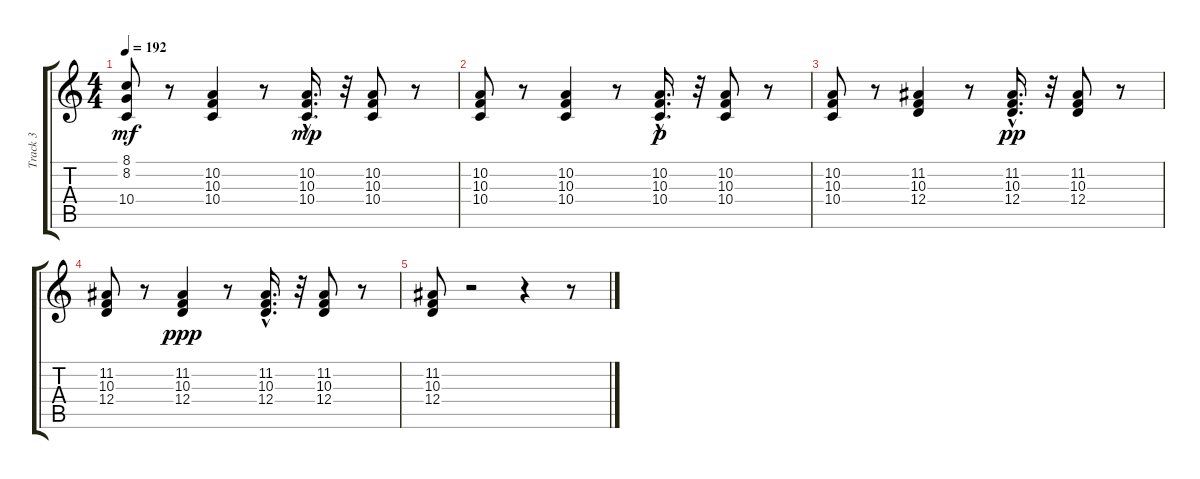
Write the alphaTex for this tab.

\track ("Track 3" "Track 3") {instrument acousticgrandpiano}
\staff {score tabs}
\tuning (E4 B3 G3 D3 A2 E2) {hide}
\ts (4 4)
\tempo 192
\clef g2
\ks c
(8.1 8.2 10.4).8{dy mf} r.8 (10.2 10.3 10.4).4 r.8 (10.2{hac} 10.3{hac} 10.4{hac}).16{d dy mp} r.32 (10.2 10.3 10.4).8 r.8 |
(10.2 10.3 10.4).8 r.8 (10.2 10.3 10.4).4 r.8 (10.2{hac} 10.3{hac} 10.4{hac}).16{d dy p} r.32 (10.2 10.3 10.4).8 r.8 |
(10.2 10.3 10.4).8 r.8 (11.2 10.3 12.4).4 r.8 (11.2{hac} 10.3{hac} 12.4{hac}).16{d dy pp} r.32 (11.2 10.3 12.4).8 r.8 |
(11.2 10.3 12.4).8 r.8 (11.2 10.3 12.4).4{dy ppp} r.8 (11.2{hac} 10.3{hac} 12.4{hac}).16{d} r.32 (11.2 10.3 12.4).8 r.8 |
(11.2 10.3 12.4).8 r.2 r.4 r.8
